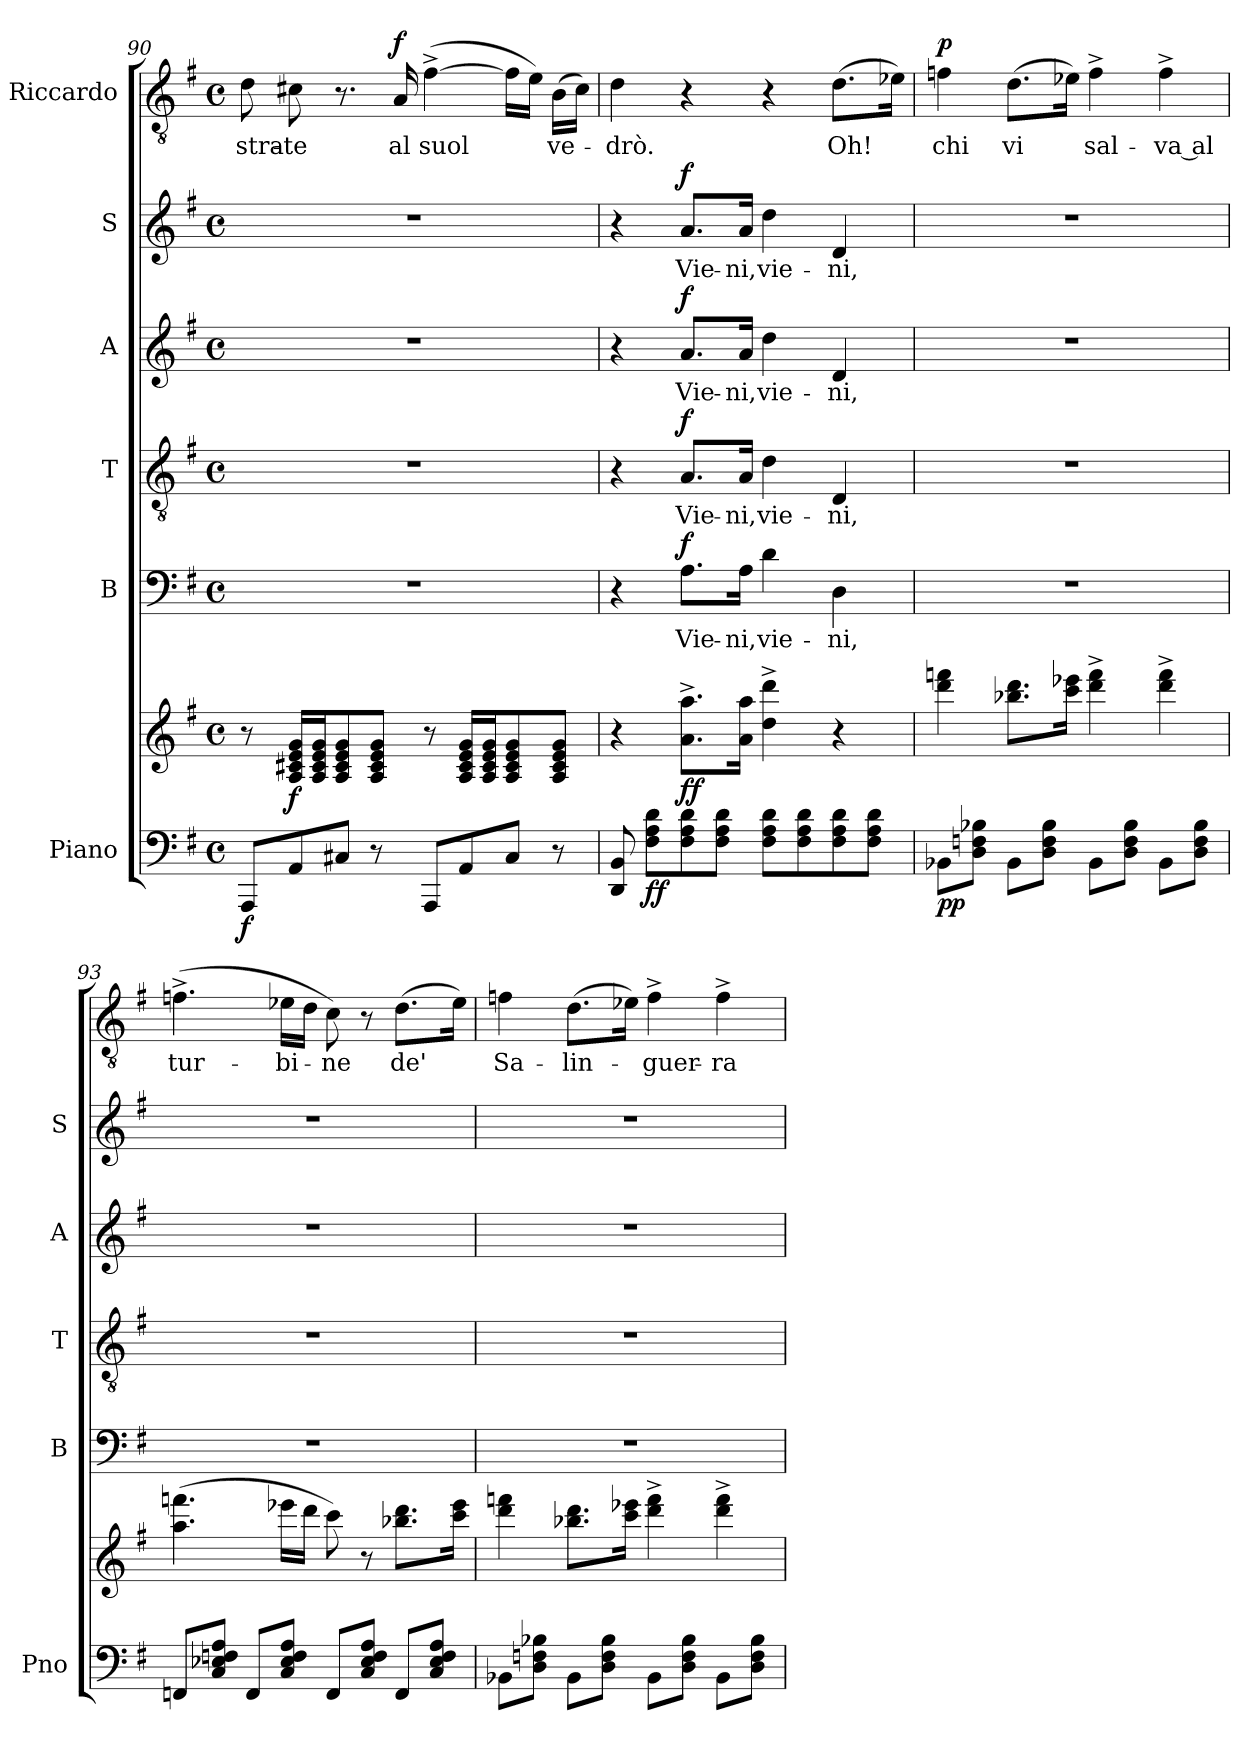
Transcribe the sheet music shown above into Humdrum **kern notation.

**kern	**kern	**dynam	**kern	**text	**dynam	**kern	**text	**dynam	**kern	**text	**dynam	**kern	**text	**dynam	**kern	**text	**dynam
*part6	*part6	*part6	*part5	*part5	*part5	*part4	*part4	*part4	*part3	*part3	*part3	*part2	*part2	*part2	*part1	*part1	*part1
*staff7	*staff6	*staff6/7	*staff5	*staff5	*staff5	*staff4	*staff4	*staff4	*staff3	*staff3	*staff3	*staff2	*staff2	*staff2	*staff1	*staff1	*staff1
*I"Piano	*	*	*I"B	*	*	*I"T	*	*	*I"A	*	*	*I"S	*	*	*I"Riccardo	*	*
*I'Pno	*	*	*I'B	*	*	*I'T	*	*	*I'A	*	*	*I'S	*	*	*	*	*
*clefF4	*clefG2	*	*clefF4	*	*	*clefGv2	*	*	*clefG2	*	*	*clefG2	*	*	*clefGv2	*	*
*k[f#]	*k[f#]	*	*k[f#]	*	*	*k[f#]	*	*	*k[f#]	*	*	*k[f#]	*	*	*k[f#]	*	*
*M4/4	*M4/4	*	*M4/4	*	*	*M4/4	*	*	*M4/4	*	*	*M4/4	*	*	*M4/4	*	*
*met(c)	*met(c)	*	*met(c)	*	*	*met(c)	*	*	*met(c)	*	*	*met(c)	*	*	*met(c)	*	*
=90	=90	=90	=90	=90	=90	=90	=90	=90	=90	=90	=90	=90	=90	=90	=90	=90	=90
!	!	!LO:DY:b=2	!	!	!	!	!	!	!	!	!	!	!	!	!	!	!
8AAA/L	8r	f	1r	.	.	1r	.	.	1r	.	.	1r	.	.	8d\	-stra-	.
!	!	!LO:DY:b	!	!	!	!	!	!	!	!	!	!	!	!	!	!	!
8AA/	16A/ 16c#X/ 16e/ 16g/LL	f	.	.	.	.	.	.	.	.	.	.	.	.	8c#X\	-te	.
.	16A/ 16c#/ 16e/ 16g/J	.	.	.	.	.	.	.	.	.	.	.	.	.	.	.	.
8C#X/J	8A/ 8c#/ 8e/ 8g/	.	.	.	.	.	.	.	.	.	.	.	.	.	8.r	.	.
8r	8A/ 8c#/ 8e/ 8g/J	.	.	.	.	.	.	.	.	.	.	.	.	.	.	.	.
!	!	!	!	!	!	!	!	!	!	!	!	!	!	!	!	!	!LO:DY:a
.	.	.	.	.	.	.	.	.	.	.	.	.	.	.	16A/	al	f
8AAA/L	8r	.	.	.	.	.	.	.	.	.	.	.	.	.	([4f#^\	suol	.
8AA/	16A/ 16c#/ 16e/ 16g/LL	.	.	.	.	.	.	.	.	.	.	.	.	.	.	.	.
.	16A/ 16c#/ 16e/ 16g/J	.	.	.	.	.	.	.	.	.	.	.	.	.	.	.	.
8C#/J	8A/ 8c#/ 8e/ 8g/	.	.	.	.	.	.	.	.	.	.	.	.	.	16f#\LL]	.	.
.	.	.	.	.	.	.	.	.	.	.	.	.	.	.	16e\JJ)	.	.
8r	8A/ 8c#/ 8e/ 8g/J	.	.	.	.	.	.	.	.	.	.	.	.	.	(16B\LL	ve-	.
.	.	.	.	.	.	.	.	.	.	.	.	.	.	.	16c#\JJ)	.	.
=91	=91	=91	=91	=91	=91	=91	=91	=91	=91	=91	=91	=91	=91	=91	=91	=91	=91
8DD/ 8BB/	4r	.	4r	.	.	4r	.	.	4r	.	.	4r	.	.	4d\	-drò.	.
!	!	!LO:DY:b=2	!	!	!	!	!	!	!	!	!	!	!	!	!	!	!
8F#\ 8A\ 8d\L	.	ff	.	.	.	.	.	.	.	.	.	.	.	.	.	.	.
!	!	!LO:DY:b	!	!	!LO:DY:a	!	!	!LO:DY:a	!	!	!LO:DY:a	!	!	!LO:DY:a	!	!	!
8F#\ 8A\ 8d\	8.a\^ 8.aa\^L	ff	8.A\L	Vie-	f	8.A/L	Vie-	f	8.a/L	Vie-	f	8.a/L	Vie-	f	4r	.	.
8F#\ 8A\ 8d\J	.	.	.	.	.	.	.	.	.	.	.	.	.	.	.	.	.
.	16a\ 16aa\Jk	.	16A\Jk	-ni,	.	16A/Jk	-ni,	.	16a/Jk	-ni,	.	16a/Jk	-ni,	.	.	.	.
8F#\ 8A\ 8d\L	4dd\^ 4ddd\^	.	4d\	vie-	.	4d\	vie-	.	4dd\	vie-	.	4dd\	vie-	.	4r	.	.
8F#\ 8A\ 8d\	.	.	.	.	.	.	.	.	.	.	.	.	.	.	.	.	.
8F#\ 8A\ 8d\	4r	.	4D\	-ni,	.	4D/	-ni,	.	4d/	-ni,	.	4d/	-ni,	.	(8.d\L	Oh!	.
8F#\ 8A\ 8d\J	.	.	.	.	.	.	.	.	.	.	.	.	.	.	.	.	.
.	.	.	.	.	.	.	.	.	.	.	.	.	.	.	16e-X\Jk)	.	.
!!LO:LB:g=z
=92	=92	=92	=92	=92	=92	=92	=92	=92	=92	=92	=92	=92	=92	=92	=92	=92	=92
!	!	!LO:DY:b=2	!	!	!	!	!	!	!	!	!	!	!	!	!	!	!
!	!	!LO:DY:n=1:b	!	!	!	!	!	!	!	!	!	!	!	!	!	!	!LO:DY:a
8BB-X\L	4ddd\ 4fffn\	p p	1r	.	.	1r	.	.	1r	.	.	1r	.	.	4fn\	chi	p
8D\ 8Fn\ 8B-X\J	.	.	.	.	.	.	.	.	.	.	.	.	.	.	.	.	.
8BB-\L	8.bb-X\ 8.ddd\L	.	.	.	.	.	.	.	.	.	.	.	.	.	(8.d\L	vi	.
8D\ 8F\ 8B-\J	.	.	.	.	.	.	.	.	.	.	.	.	.	.	.	.	.
.	16ccc\ 16eee-X\Jk	.	.	.	.	.	.	.	.	.	.	.	.	.	16e-X\Jk)	.	.
8BB-\L	4ddd\^ 4fff\^	.	.	.	.	.	.	.	.	.	.	.	.	.	4f^\	sal-	.
8D\ 8F\ 8B-\J	.	.	.	.	.	.	.	.	.	.	.	.	.	.	.	.	.
8BB-\L	4ddd\^ 4fff\^	.	.	.	.	.	.	.	.	.	.	.	.	.	4f^\	-va al	.
8D\ 8F\ 8B-\J	.	.	.	.	.	.	.	.	.	.	.	.	.	.	.	.	.
=93	=93	=93	=93	=93	=93	=93	=93	=93	=93	=93	=93	=93	=93	=93	=93	=93	=93
8FFn/L	(4.aa\ 4.fffn\	.	1r	.	.	1r	.	.	1r	.	.	1r	.	.	(4.fn^\	tur-	.
8C/ 8E-X/ 8Fn/ 8A/J	.	.	.	.	.	.	.	.	.	.	.	.	.	.	.	.	.
8FF/L	.	.	.	.	.	.	.	.	.	.	.	.	.	.	.	.	.
8C/ 8E-/ 8F/ 8A/J	16eee-X\LL	.	.	.	.	.	.	.	.	.	.	.	.	.	16e-X\LL	-bi-	.
.	16ddd\JJ	.	.	.	.	.	.	.	.	.	.	.	.	.	16d\JJ	.	.
8FF/L	8ccc\)	.	.	.	.	.	.	.	.	.	.	.	.	.	8c\)	-ne	.
8C/ 8E-/ 8F/ 8A/J	8r	.	.	.	.	.	.	.	.	.	.	.	.	.	8r	.	.
8FF/L	8.bb-X\ 8.ddd\L	.	.	.	.	.	.	.	.	.	.	.	.	.	(8.d\L	de'	.
8C/ 8E-/ 8F/ 8A/J	.	.	.	.	.	.	.	.	.	.	.	.	.	.	.	.	.
.	16ccc\ 16eee-\Jk	.	.	.	.	.	.	.	.	.	.	.	.	.	16e-\Jk)	.	.
=94	=94	=94	=94	=94	=94	=94	=94	=94	=94	=94	=94	=94	=94	=94	=94	=94	=94
8BB-X\L	4ddd\ 4fffn\	.	1r	.	.	1r	.	.	1r	.	.	1r	.	.	4fn\	Sa-	.
8D\ 8Fn\ 8B-X\J	.	.	.	.	.	.	.	.	.	.	.	.	.	.	.	.	.
8BB-\L	8.bb-X\ 8.ddd\L	.	.	.	.	.	.	.	.	.	.	.	.	.	(8.d\L	-lin-	.
8D\ 8F\ 8B-\J	.	.	.	.	.	.	.	.	.	.	.	.	.	.	.	.	.
.	16ccc\ 16eee-X\Jk	.	.	.	.	.	.	.	.	.	.	.	.	.	16e-X\Jk)	.	.
8BB-\L	4ddd\^ 4fff\^	.	.	.	.	.	.	.	.	.	.	.	.	.	4f^\	-guer-	.
8D\ 8F\ 8B-\J	.	.	.	.	.	.	.	.	.	.	.	.	.	.	.	.	.
8BB-\L	4ddd\^ 4fff\^	.	.	.	.	.	.	.	.	.	.	.	.	.	4f^\	-ra	.
8D\ 8F\ 8B-\J	.	.	.	.	.	.	.	.	.	.	.	.	.	.	.	.	.
=	=	=	=	=	=	=	=	=	=	=	=	=	=	=	=	=	=
*-	*-	*-	*-	*-	*-	*-	*-	*-	*-	*-	*-	*-	*-	*-	*-	*-	*-
